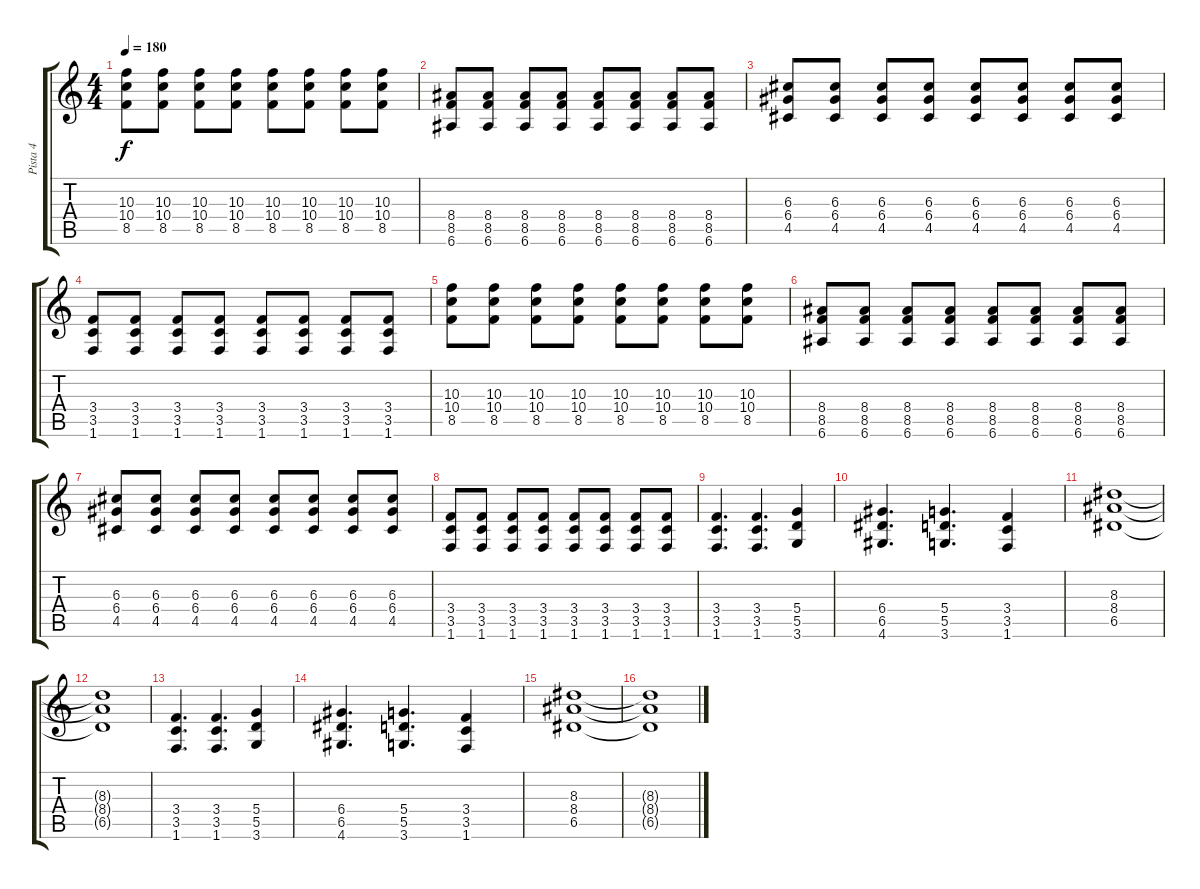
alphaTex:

\track ("Pista 4" "Pista 4") {instrument distortionguitar}
\staff {score tabs}
\tuning (E4 B3 G3 D3 A2 E2) {hide}
\ts (4 4)
\tempo 180
\clef g2
\ks c
(10.3 10.4 8.5).8{dy f volume 9} (10.3 10.4 8.5).8 (10.3 10.4 8.5).8 (10.3 10.4 8.5).8 (10.3 10.4 8.5).8 (10.3 10.4 8.5).8 (10.3 10.4 8.5).8 (10.3 10.4 8.5).8 |
(8.4 8.5 6.6).8 (8.4 8.5 6.6).8 (8.4 8.5 6.6).8 (8.4 8.5 6.6).8 (8.4 8.5 6.6).8 (8.4 8.5 6.6).8 (8.4 8.5 6.6).8 (8.4 8.5 6.6).8 |
(6.3 6.4 4.5).8 (6.3 6.4 4.5).8 (6.3 6.4 4.5).8 (6.3 6.4 4.5).8 (6.3 6.4 4.5).8 (6.3 6.4 4.5).8 (6.3 6.4 4.5).8 (6.3 6.4 4.5).8 |
(3.4 3.5 1.6).8 (3.4 3.5 1.6).8 (3.4 3.5 1.6).8 (3.4 3.5 1.6).8 (3.4 3.5 1.6).8 (3.4 3.5 1.6).8 (3.4 3.5 1.6).8 (3.4 3.5 1.6).8 |
(10.3 10.4 8.5).8 (10.3 10.4 8.5).8 (10.3 10.4 8.5).8 (10.3 10.4 8.5).8 (10.3 10.4 8.5).8 (10.3 10.4 8.5).8 (10.3 10.4 8.5).8 (10.3 10.4 8.5).8 |
(8.4 8.5 6.6).8 (8.4 8.5 6.6).8 (8.4 8.5 6.6).8 (8.4 8.5 6.6).8 (8.4 8.5 6.6).8 (8.4 8.5 6.6).8 (8.4 8.5 6.6).8 (8.4 8.5 6.6).8 |
(6.3 6.4 4.5).8 (6.3 6.4 4.5).8 (6.3 6.4 4.5).8 (6.3 6.4 4.5).8 (6.3 6.4 4.5).8 (6.3 6.4 4.5).8 (6.3 6.4 4.5).8 (6.3 6.4 4.5).8 |
(3.4 3.5 1.6).8 (3.4 3.5 1.6).8 (3.4 3.5 1.6).8 (3.4 3.5 1.6).8 (3.4 3.5 1.6).8 (3.4 3.5 1.6).8 (3.4 3.5 1.6).8 (3.4 3.5 1.6).8 |
(3.4 3.5 1.6).4{d} (3.4 3.5 1.6).4{d} (5.4 5.5 3.6).4 |
(6.4 6.5 4.6).4{d} (5.4 5.5 3.6).4{d} (3.4 3.5 1.6).4 |
(8.3 8.4 6.5).1 |
(8.3{t} 8.4{t} 6.5{t}).1 |
(3.4 3.5 1.6).4{d} (3.4 3.5 1.6).4{d} (5.4 5.5 3.6).4 |
(6.4 6.5 4.6).4{d} (5.4 5.5 3.6).4{d} (3.4 3.5 1.6).4 |
(8.3 8.4 6.5).1 |
(8.3{t} 8.4{t} 6.5{t}).1
